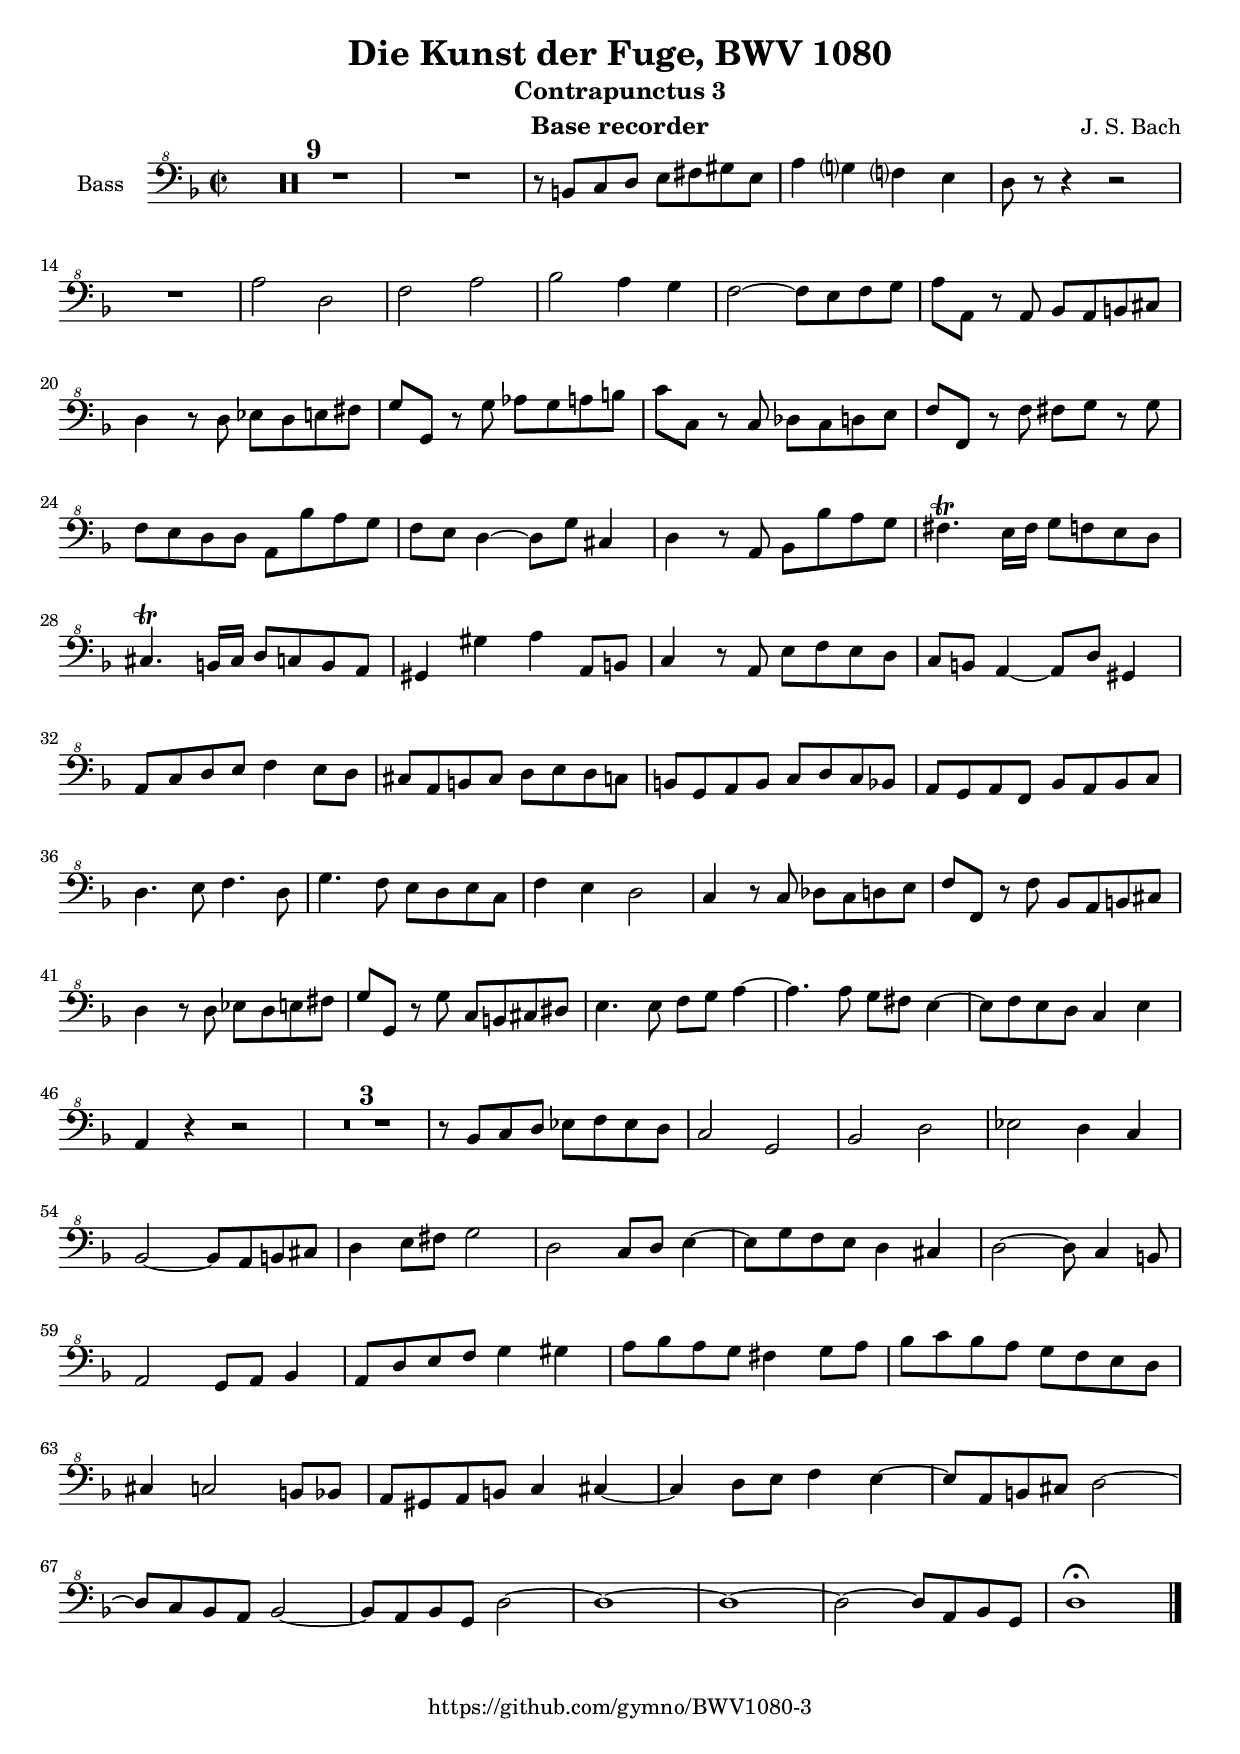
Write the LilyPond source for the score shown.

\version "2.24.0"
\version "2.24.0"

base=\new Voice \compressMMRests { \relative c'{
  \set Staff.instrumentName=#"Bass"
  \set Staff.midiInstrument = #"recorder"
  \time 2/2
  \key d \minor
  \clef "bass^8"

%\set Score.skipTypesetting = ##t
  %%0
  R1*9|R1|
  %%10
  r8 b c d e fis gis e|a4 g? f? e|d8 r r4 r2|R1|
  a'2 d,|f a|bes a4 g|f2~ f8 e f g|a a, r a bes a b cis|
  %%20
  d4 r8 d es d e fis|g g, r g' as g a b|c c, r c des c d e|
  f f, r f' fis g r g|f e d d a bes' a g|f e d4~ d8 g cis,4|
  d r8 a bes bes' a g |fis4.\trill e16 fis g8 f e d|
  cis4.\trill b16 cis d8 c b a|gis4 gis' a a,8 b|
  %%30
  c4 r8 a e' f e d|c b a4~ a8 d gis,4|
  a8 c d e f4 e8 d|cis a b cis d e d c|b g a b c d c bes|
  a g a f bes a bes c|d4. e8 f4. d8|g4. f8 e d e c|
  f4 e d2|c4 r8 c des c d e|
  %%40
  f f, r f' bes, a b cis|d4 r8 d es d e fis|
  g g, r g' c, b cis dis|e4. e8 f g a4~|
  a4. a8 g fis e4~|e8 f e d c4 e|a, r r2|R1*3|
  %%50
  r8 bes c d es f es d|c2 g|bes d|es d4 c|
  bes2~ bes8 a b cis|d4 e8 fis g2|d c8 d e4~|e8 g f e d4 cis|
  d2~ d8 c4 b8|a2 g8 a bes4|
  %%60
  a8 d e f g4 gis|a8 bes a g fis4 g8 a|bes c bes a g f e d|
  cis4 c2 b8 bes|a gis a b c4 cis~|cis d8 e f4 e~|e8 a, b cis d2~|
  d8 c bes a bes2~|bes8 a bes g d'2~|d1~|d1~
  %%70
  d2~ d8 a bes g|d'1\fermata


  
\set Score.skipTypesetting = ##f
\bar "|." }}   %*********************************



 #(set-global-staff-size 19)

\book {
  \header{
    title = "Die Kunst der Fuge, BWV 1080"
    composer = "J. S. Bach"
    instrument = "Base recorder"
    subtitle = "Contrapunctus 3"
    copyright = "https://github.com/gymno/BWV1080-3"
  }


  \paper {
    oddHeaderMarkup = \markup \fill-line
    { 
      \unless \on-first-page \fromproperty #'header:instrument 
      \unless \on-first-page \fromproperty #'header:title 
      \if \should-print-page-number \fromproperty #'page:page-number-string    
    }
    evenHeaderMarkup = \oddHeaderMarkup
  }
  
  \score {
    \new StaffGroup \keepWithTag #'base \base
    \layout { 
      \context {
        \Score
        \override SpacingSpanner.spacing-increment = #2
      }
    }
  }
}


